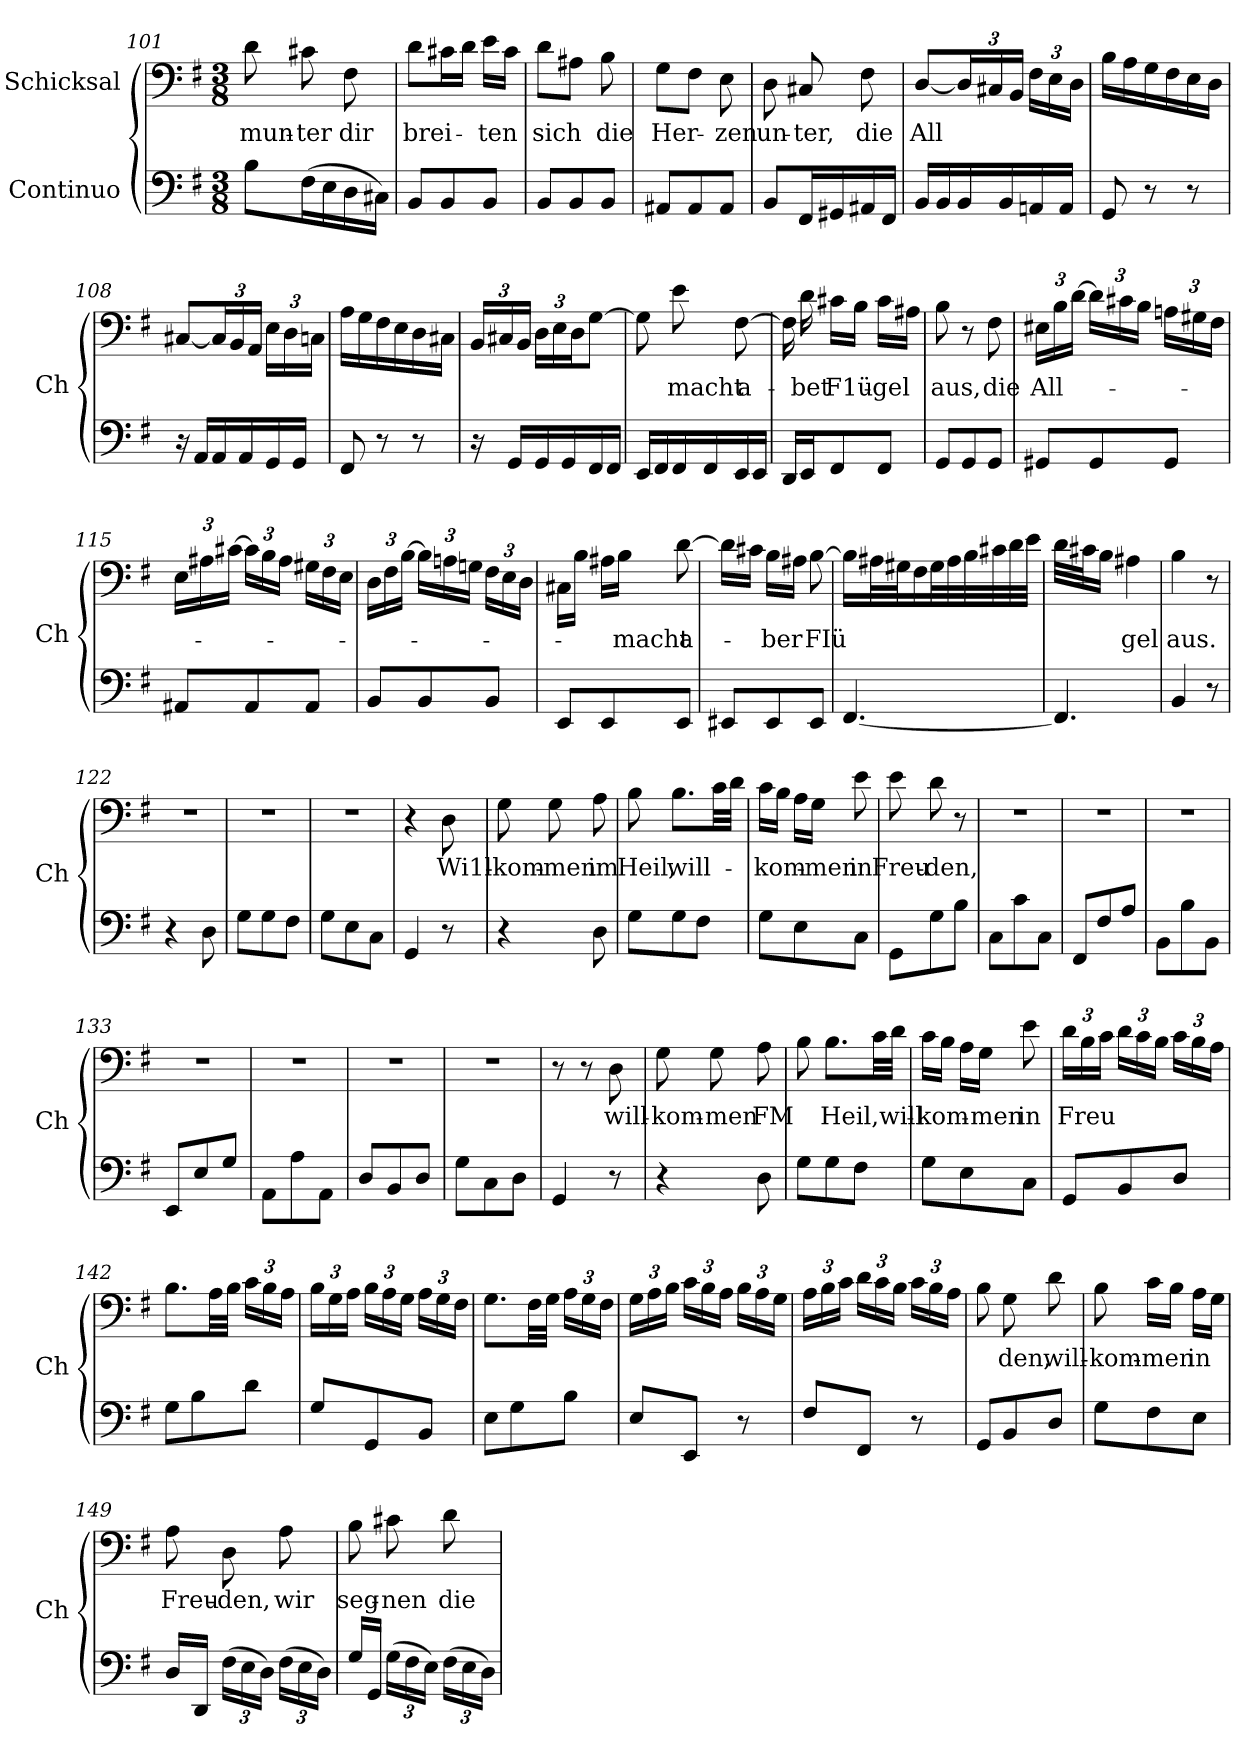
**kern	**kern	**text
*part2	*part1	*part1
*staff2	*staff1	*staff1
*I"Continuo	*I"Schicksal	*
*	*I'Ch	*
*clefF4	*clefF4	*
*k[f#]	*k[f#]	*
*M3/8	*M3/8	*
=101	=101	=101
!	!	!LO:LY:b
8B\L	8d\	mun-
!	!	!LO:LY:b
(16F#\L	8c#X\	-ter
16E\	.	.
!	!	!LO:LY:b
16D\	8F#\	dir
16C#X\JJ)	.	.
=102	=102	=102
!	!	!LO:LY:b
8BB/L	8d\L	brei-
8BB/	16c#X\L	.
.	16d\JJ	.
!	!	!LO:LY:b
8BB/J	16e\LL	-ten
.	16c#\JJ	.
=103	=103	=103
!	!	!LO:LY:b
8BB/L	8d\L	sich
8BB/	8A#X\J	.
!	!	!LO:LY:b
8BB/J	8B\	die
=104	=104	=104
!	!	!LO:LY:b
8AA#X/L	8G\L	Her-
8AA#/	8F#\J	.
!	!	!LO:LY:b
8AA#/J	8E\	-zen
=105	=105	=105
!	!	!LO:LY:b
8BB/L	8D\	un-
!	!	!LO:LY:b
16FF#/L	8C#X/	-ter,
16GG#X/	.	.
!	!	!LO:LY:b
16AA#X/	8F#\	die
16FF#/JJ	.	.
!!LO:LB:g=z
=106	=106	=106
!	!	!LO:LY:b
16BB/LL	[<8D/L	All-
16BB/	.	.
*	*Xbrackettup	*
16BB/	24D/L]	.
.	24C#X/	.
16BB/	.	.
.	24BB/JJ	.
16AAn/	24F#\LL	.
.	24E\	.
16AA/JJ	.	.
.	24D\JJ	.
=107	=107	=107
8GG/	16B\LL	.
!	!	!LO:LY:b
.	16A\	--
8r	16G\	.
.	16F#\	.
8r	16E\	.
.	16D\JJ	.
=108	=108	=108
16r	[<8C#X/L	.
16AA/LL	.	.
16AA/	24C#/L]	.
!	!	!LO:LY:b
.	24BB/	-
16AA/	.	.
.	24AA/JJ	.
16GG/	24E\LL	.
.	24D\	.
16GG/JJ	.	.
.	24Cn\JJ	.
=109	=109	=109
8FF#/	16A\LL	.
.	16G\	.
8r	16F#\	.
.	16E\	.
8r	16D\	.
.	16C#X\JJ	.
=110	=110	=110
!	!	!LO:LY:b
16r	24BB/LL	--
.	24C#X/	.
16GG/LL	.	.
.	24BB/JJ	.
!	!	!LO:LY:a
16GG/	24D\LL	--
.	24E\	.
16GG/	.	.
.	24D\J	.
16FF#/	[8G\J	.
16FF#/JJ	.	.
=111	=111	=111
16EE/LL	8G\]	.
16FF#/	.	.
!	!	!LO:LY:b
16FF#/	8e\	-macht
16FF#/	.	.
!	!	!LO:LY:b
16EE/	[>8F#\	a-
16EE/JJ	.	.
!!LO:LB:g=z
=112	=112	=112
16DD/LL	16F#\]	.
!	!	!LO:LY:b
16EE/J	16d\	-bet
!	!	!LO:LY:b
8FF#/	16c#X\LL	F1ü-
.	16B\JJ	.
!	!	!LO:LY:b
8FF#/J	16c#\LL	-gel
.	16A#X\JJ	.
=113	=113	=113
!	!	!LO:LY:b
8GG/L	8B\	aus,
8GG/	8r	.
!	!	!LO:LY:b
8GG/J	8F#\	die
=114	=114	=114
!	!	!LO:LY:b
8GG#X/L	24E#X\LL	All-
.	24B\	.
.	[24d\JJ	.
8GG#/	24d\LL]	.
.	24c#X\	.
.	24B\JJ	.
8GG#/J	24An\LL	.
.	24G#X\	.
.	24F#\JJ	.
=115	=115	=115
8AA#X/L	24E\LL	.
.	24A#X\	.
.	[24c#X\JJ	.
8AA#/	24c#\LL]	.
.	24B\	.
.	24A#\JJ	.
8AA#/J	24G#X\LL	.
.	24F#\	.
.	24E\JJ	.
=116	=116	=116
8BB/L	24D\LL	.
.	24F#\	.
.	[24B\JJ	.
8BB/	24B\LL]	.
.	24An\	.
.	24Gn\JJ	.
8BB/J	24F#\LL	.
.	24E\	.
.	24D\JJ	.
!!LO:PB:g=z
=117	=117	=117
8EE/L	16C#X\LL	.
.	16B\JJ	.
8EE/	16A#X\LL	.
!	!	!LO:LY:b
.	16B\JJ	-macht
!	!	!LO:LY:b
8EE/J	[>8d\	a-
=118	=118	=118
8EE#X/L	16d\LL]	.
.	16c#X\JJ	.
!	!	!LO:LY:b
8EE#/	16B\LL	-ber
.	16A#X\JJ	.
!	!	!LO:LY:b
8EE#/J	[>8B\	FIü-
=119	=119	=119
[<4.FF#/	16B\LL]	.
.	32A#X\L	.
.	32G#X\J	.
.	16F#\	.
.	32G#\L	.
.	32A#\	.
.	32B\	.
!	!	!LO:LY:b
.	32c#X\	---
.	32d\	.
.	32e\JJJ	.
=120	=120	=120
4.FF#/]	32d\LLL	.
.	32c#X\J	.
.	16B\JJ	.
!	!	!LO:LY:b
.	4A#X\	-gel
=121	=121	=121
!	!	!LO:LY:b
4BB/	4B\	aus.
8r	8r	.
=122	=122	=122
4r	4.r	.
8D\	.	.
=123	=123	=123
8G\L	4.r	.
8G\	.	.
8F#\J	.	.
=124	=124	=124
8G\L	4.r	.
8E\	.	.
8C\J	.	.
!!LO:LB:g=z
=125	=125	=125
4GG/	4r	.
!	!	!LO:LY:b
8r	8D\	Wi1l-
=126	=126	=126
!	!	!LO:LY:b
4r	8G\	-kom-
!	!	!LO:LY:b
.	8G\	-men
!	!	!LO:LY:b
8D\	8A\	im
=127	=127	=127
!	!	!LO:LY:b
8G\L	8B\	Heil,
!	!	!LO:LY:b
8G\	8.B\L	will-
8F#\J	.	.
.	32c\LL	.
.	32d\JJJ	.
=128	=128	=128
!	!	!LO:LY:b
8G\L	16c\LL	-kom-
.	16B\JJ	.
8E\	16A\LL	.
!	!	!LO:LY:b
.	16G\JJ	-men
!	!	!LO:LY:b
8C\J	8e\	in
=129	=129	=129
!	!	!LO:LY:b
8GG\L	8e\	Freu-
!	!	!LO:LY:b
8G\	8d\	-den,
8B\J	8r	.
=130	=130	=130
8C\L	4.r	.
8c\	.	.
8C\J	.	.
=131	=131	=131
8FF#/L	4.r	.
8F#/	.	.
8A/J	.	.
=132	=132	=132
8BB\L	4.r	.
8B\	.	.
8BB\J	.	.
=133	=133	=133
8EE/L	4.r	.
8E/	.	.
8G/J	.	.
=134	=134	=134
8AA\L	4.r	.
8A\	.	.
8AA\J	.	.
!!LO:LB:g=z
=135	=135	=135
8D/L	4.r	.
8BB/	.	.
8D/J	.	.
=136	=136	=136
8G\L	4.r	.
8C\	.	.
8D\J	.	.
=137	=137	=137
4GG/	8r	.
.	8r	.
!	!	!LO:LY:b
8r	8D\	will-
=138	=138	=138
!	!	!LO:LY:b
4r	8G\	-kom-
!	!	!LO:LY:b
.	8G\	-men
!	!	!LO:LY:b
8D\	8A\	FM
=139	=139	=139
8G\L	8B\	.
!	!	!LO:LY:b
8G\	8.B\L	Heil,will-
8F#\J	.	.
.	32c\LL	.
.	32d\JJJ	.
=140	=140	=140
!	!	!LO:LY:b
8G\L	16c\LL	-kom-
.	16B\JJ	.
8E\	16A\LL	.
!	!	!LO:LY:b
.	16G\JJ	-men
!	!	!LO:LY:b
8C\J	8e\	in
=141	=141	=141
!	!	!LO:LY:b
8GG/L	24d\LL	Freu-
.	24B\	.
.	24c\JJ	.
8BB/	24d\LL	.
.	24c\	.
.	24B\JJ	.
8D/J	24c\LL	.
.	24B\	.
.	24A\JJ	.
=142	=142	=142
8G\L	8.B\L	.
8B\	.	.
.	32A\LL	.
.	32B\JJJ	.
8d\J	24c\LL	.
.	24B\	.
.	24A\JJ	.
!!LO:LB:g=z
=143	=143	=143
8G/L	24B\LL	.
.	24G\	.
.	24A\JJ	.
8GG/	24B\LL	.
.	24A\	.
.	24G\JJ	.
8BB/J	24A\LL	.
.	24G\	.
.	24F#\JJ	.
=144	=144	=144
8E\L	8.G\L	.
8G\	.	.
.	32F#\LL	.
!	!	!LO:LY:b
.	32G\JJJ	---
8B\J	24A\LL	.
.	24G\	.
.	24F#\JJ	.
=145	=145	=145
8E/L	24G\LL	.
.	24A\	.
.	24B\JJ	.
8EE/J	24c\LL	.
.	24B\	.
.	24A\JJ	.
8r	24B\LL	.
.	24A\	.
.	24G\JJ	.
=146	=146	=146
8F#/L	24A\LL	.
.	24B\	.
.	24c\JJ	.
8FF#/J	24d\LL	.
.	24c\	.
.	24B\JJ	.
8r	24c\LL	.
.	24B\	.
.	24A\JJ	.
=147	=147	=147
8GG/L	8B\	.
!	!	!LO:LY:b
8BB/	8G\	den,
!	!	!LO:LY:b
8D/J	8d\	will-
=148	=148	=148
!	!	!LO:LY:b
8G\L	8B\	-kom-
!	!	!LO:LY:b
8F#\	16c\LL	-men
.	16B\JJ	.
!	!	!LO:LY:b
8E\J	16A\LL	in
.	16G\JJ	.
!!LO:LB:g=z
=149	=149	=149
!	!	!LO:LY:b
16D/LL	8A\	Freu-
16DD/JJ	.	.
*Xbrackettup	*	*
!	!	!LO:LY:b
(24F#\LL	8D\	-den,
24E\	.	.
24D\JJ)	.	.
!	!	!LO:LY:b
(24F#\LL	8A\	wir
24E\	.	.
24D\JJ)	.	.
=150	=150	=150
!	!	!LO:LY:b
16G/LL	8B\	seg-
16GG/JJ	.	.
!	!	!LO:LY:b
(24G\LL	8c#X\	-nen
24F#\	.	.
24E\JJ)	.	.
!	!	!LO:LY:b
(24F#\LL	8d\	die
24E\	.	.
24D\JJ)	.	.
=	=	=
*-	*-	*-
